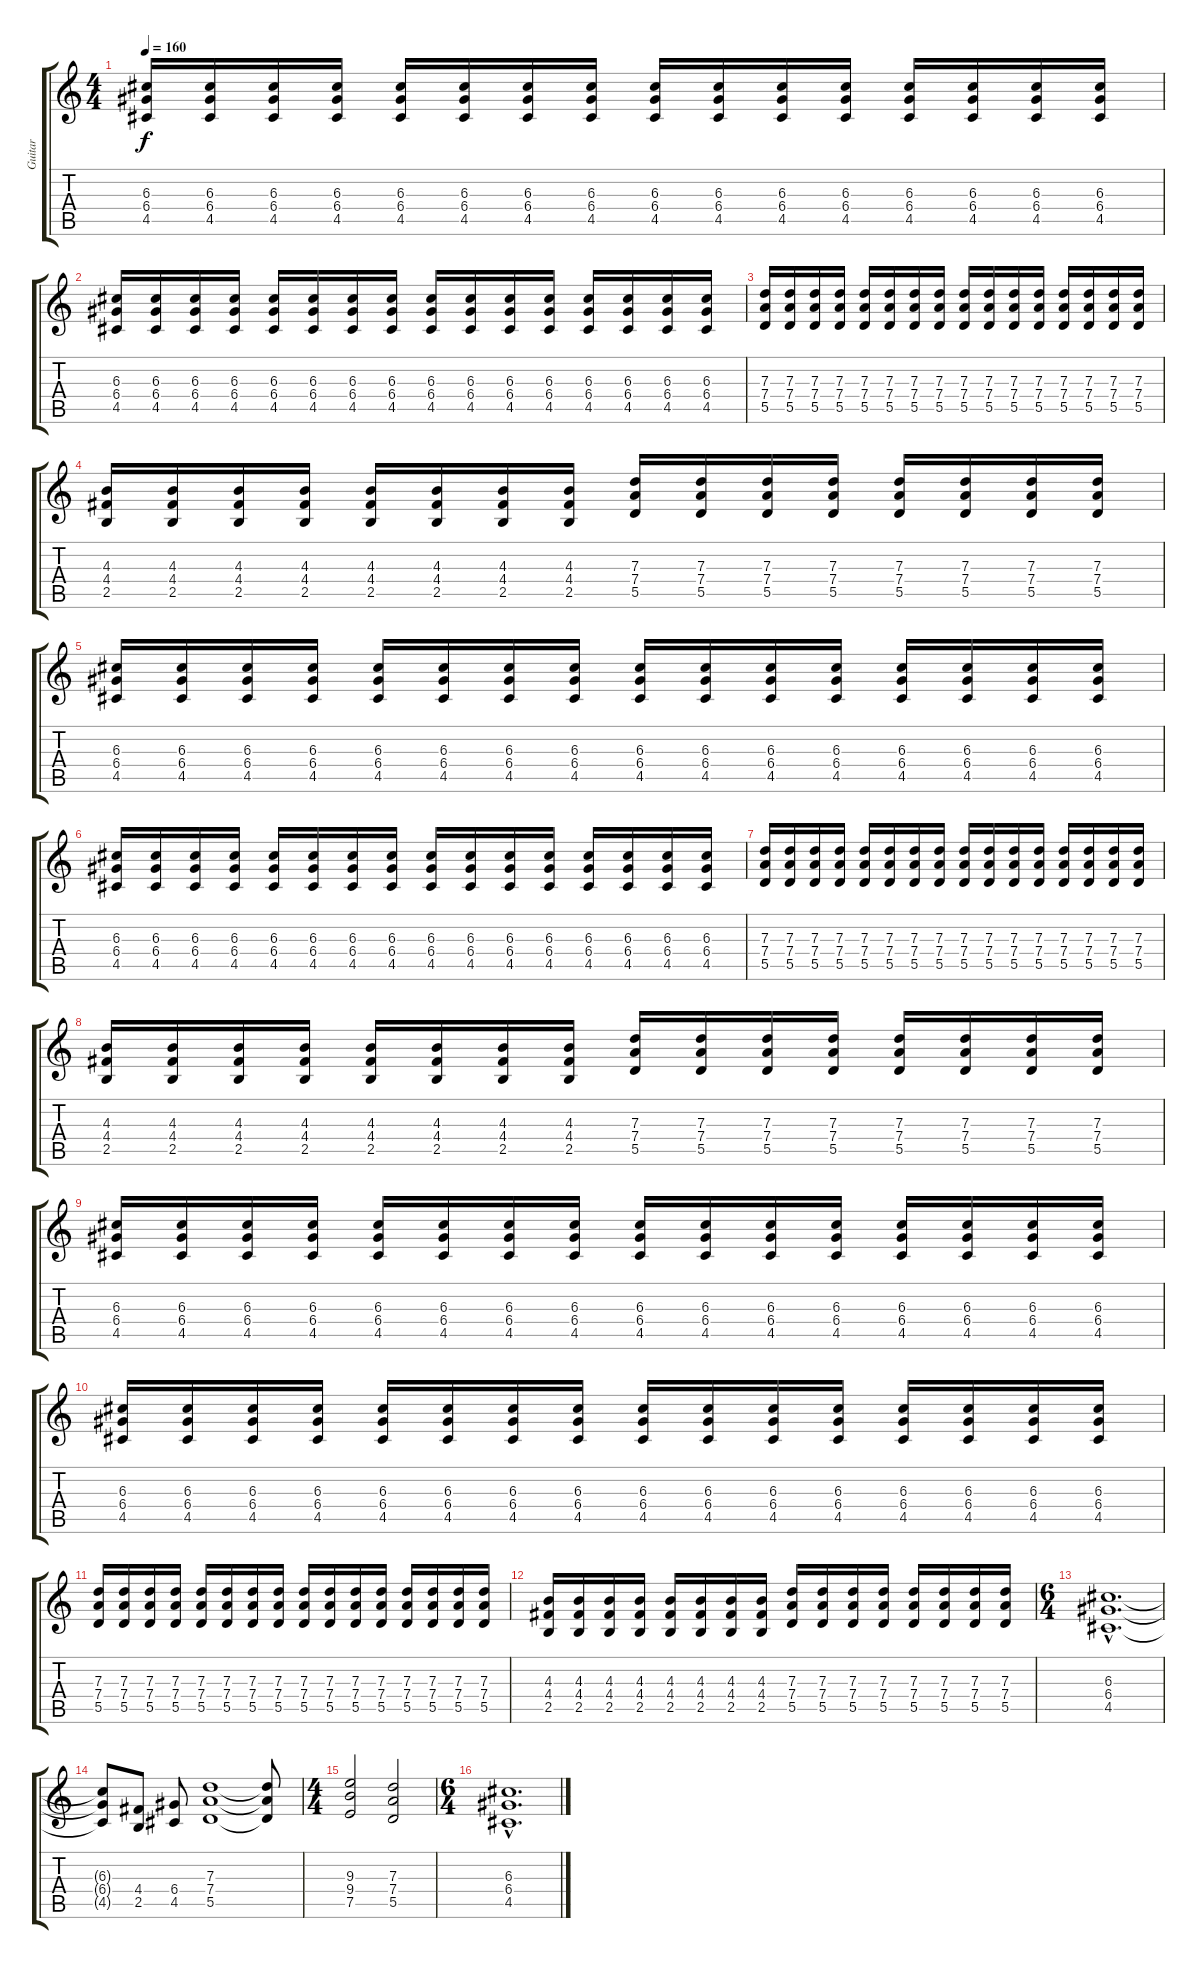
\track ("Guitar " "Guitar ") {instrument distortionguitar}
\staff {score tabs}
\tuning (E4 B3 G3 D3 A2 E2) {hide}
\ts (4 4)
\tempo 160
\clef g2
\ks c
(6.3 6.4 4.5).16{dy f} (6.3 6.4 4.5).16 (6.3 6.4 4.5).16 (6.3 6.4 4.5).16 (6.3 6.4 4.5).16 (6.3 6.4 4.5).16 (6.3 6.4 4.5).16 (6.3 6.4 4.5).16 (6.3 6.4 4.5).16 (6.3 6.4 4.5).16 (6.3 6.4 4.5).16 (6.3 6.4 4.5).16 (6.3 6.4 4.5).16 (6.3 6.4 4.5).16 (6.3 6.4 4.5).16 (6.3 6.4 4.5).16 |
(6.3 6.4 4.5).16 (6.3 6.4 4.5).16 (6.3 6.4 4.5).16 (6.3 6.4 4.5).16 (6.3 6.4 4.5).16 (6.3 6.4 4.5).16 (6.3 6.4 4.5).16 (6.3 6.4 4.5).16 (6.3 6.4 4.5).16 (6.3 6.4 4.5).16 (6.3 6.4 4.5).16 (6.3 6.4 4.5).16 (6.3 6.4 4.5).16 (6.3 6.4 4.5).16 (6.3 6.4 4.5).16 (6.3 6.4 4.5).16 |
(7.3 7.4 5.5).16 (7.3 7.4 5.5).16 (7.3 7.4 5.5).16 (7.3 7.4 5.5).16 (7.3 7.4 5.5).16 (7.3 7.4 5.5).16 (7.3 7.4 5.5).16 (7.3 7.4 5.5).16 (7.3 7.4 5.5).16 (7.3 7.4 5.5).16 (7.3 7.4 5.5).16 (7.3 7.4 5.5).16 (7.3 7.4 5.5).16 (7.3 7.4 5.5).16 (7.3 7.4 5.5).16 (7.3 7.4 5.5).16 |
(4.3 4.4 2.5).16 (4.3 4.4 2.5).16 (4.3 4.4 2.5).16 (4.3 4.4 2.5).16 (4.3 4.4 2.5).16 (4.3 4.4 2.5).16 (4.3 4.4 2.5).16 (4.3 4.4 2.5).16 (7.3 7.4 5.5).16 (7.3 7.4 5.5).16 (7.3 7.4 5.5).16 (7.3 7.4 5.5).16 (7.3 7.4 5.5).16 (7.3 7.4 5.5).16 (7.3 7.4 5.5).16 (7.3 7.4 5.5).16 |
(6.3 6.4 4.5).16 (6.3 6.4 4.5).16 (6.3 6.4 4.5).16 (6.3 6.4 4.5).16 (6.3 6.4 4.5).16 (6.3 6.4 4.5).16 (6.3 6.4 4.5).16 (6.3 6.4 4.5).16 (6.3 6.4 4.5).16 (6.3 6.4 4.5).16 (6.3 6.4 4.5).16 (6.3 6.4 4.5).16 (6.3 6.4 4.5).16 (6.3 6.4 4.5).16 (6.3 6.4 4.5).16 (6.3 6.4 4.5).16 |
(6.3 6.4 4.5).16 (6.3 6.4 4.5).16 (6.3 6.4 4.5).16 (6.3 6.4 4.5).16 (6.3 6.4 4.5).16 (6.3 6.4 4.5).16 (6.3 6.4 4.5).16 (6.3 6.4 4.5).16 (6.3 6.4 4.5).16 (6.3 6.4 4.5).16 (6.3 6.4 4.5).16 (6.3 6.4 4.5).16 (6.3 6.4 4.5).16 (6.3 6.4 4.5).16 (6.3 6.4 4.5).16 (6.3 6.4 4.5).16 |
(7.3 7.4 5.5).16 (7.3 7.4 5.5).16 (7.3 7.4 5.5).16 (7.3 7.4 5.5).16 (7.3 7.4 5.5).16 (7.3 7.4 5.5).16 (7.3 7.4 5.5).16 (7.3 7.4 5.5).16 (7.3 7.4 5.5).16 (7.3 7.4 5.5).16 (7.3 7.4 5.5).16 (7.3 7.4 5.5).16 (7.3 7.4 5.5).16 (7.3 7.4 5.5).16 (7.3 7.4 5.5).16 (7.3 7.4 5.5).16 |
(4.3 4.4 2.5).16 (4.3 4.4 2.5).16 (4.3 4.4 2.5).16 (4.3 4.4 2.5).16 (4.3 4.4 2.5).16 (4.3 4.4 2.5).16 (4.3 4.4 2.5).16 (4.3 4.4 2.5).16 (7.3 7.4 5.5).16 (7.3 7.4 5.5).16 (7.3 7.4 5.5).16 (7.3 7.4 5.5).16 (7.3 7.4 5.5).16 (7.3 7.4 5.5).16 (7.3 7.4 5.5).16 (7.3 7.4 5.5).16 |
(6.3 6.4 4.5).16 (6.3 6.4 4.5).16 (6.3 6.4 4.5).16 (6.3 6.4 4.5).16 (6.3 6.4 4.5).16 (6.3 6.4 4.5).16 (6.3 6.4 4.5).16 (6.3 6.4 4.5).16 (6.3 6.4 4.5).16 (6.3 6.4 4.5).16 (6.3 6.4 4.5).16 (6.3 6.4 4.5).16 (6.3 6.4 4.5).16 (6.3 6.4 4.5).16 (6.3 6.4 4.5).16 (6.3 6.4 4.5).16 |
(6.3 6.4 4.5).16 (6.3 6.4 4.5).16 (6.3 6.4 4.5).16 (6.3 6.4 4.5).16 (6.3 6.4 4.5).16 (6.3 6.4 4.5).16 (6.3 6.4 4.5).16 (6.3 6.4 4.5).16 (6.3 6.4 4.5).16 (6.3 6.4 4.5).16 (6.3 6.4 4.5).16 (6.3 6.4 4.5).16 (6.3 6.4 4.5).16 (6.3 6.4 4.5).16 (6.3 6.4 4.5).16 (6.3 6.4 4.5).16 |
(7.3 7.4 5.5).16 (7.3 7.4 5.5).16 (7.3 7.4 5.5).16 (7.3 7.4 5.5).16 (7.3 7.4 5.5).16 (7.3 7.4 5.5).16 (7.3 7.4 5.5).16 (7.3 7.4 5.5).16 (7.3 7.4 5.5).16 (7.3 7.4 5.5).16 (7.3 7.4 5.5).16 (7.3 7.4 5.5).16 (7.3 7.4 5.5).16 (7.3 7.4 5.5).16 (7.3 7.4 5.5).16 (7.3 7.4 5.5).16 |
(4.3 4.4 2.5).16 (4.3 4.4 2.5).16 (4.3 4.4 2.5).16 (4.3 4.4 2.5).16 (4.3 4.4 2.5).16 (4.3 4.4 2.5).16 (4.3 4.4 2.5).16 (4.3 4.4 2.5).16 (7.3 7.4 5.5).16 (7.3 7.4 5.5).16 (7.3 7.4 5.5).16 (7.3 7.4 5.5).16 (7.3 7.4 5.5).16 (7.3 7.4 5.5).16 (7.3 7.4 5.5).16 (7.3 7.4 5.5).16 |
\ts (6 4)
(6.3{hac} 6.4{hac} 4.5{hac}).1{d} |
(6.3{t} 6.4{t} 4.5{t}).8 (4.4 2.5).8 (6.4 4.5).8 (7.3 7.4 5.5).1 (7.3{t} 7.4{t} 5.5{t}).8 |
\ts (4 4)
(9.3 9.4 7.5).2 (7.3 7.4 5.5).2 |
\ts (6 4)
(6.3{hac} 6.4{hac} 4.5{hac}).1{d}
